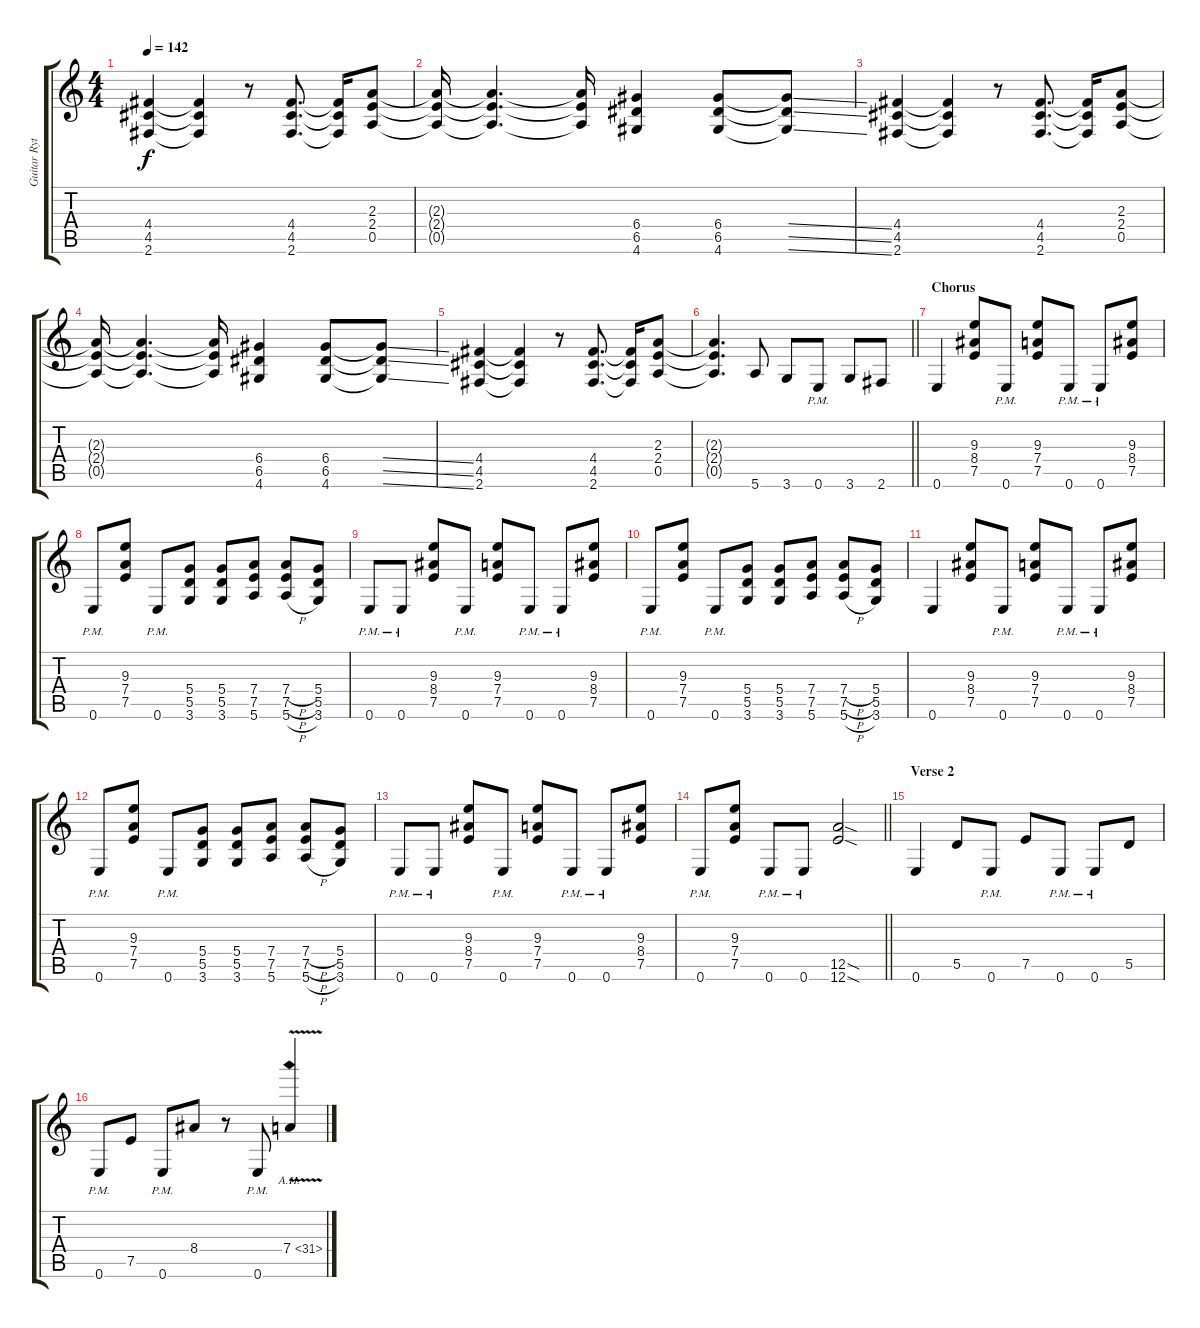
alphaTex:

\track ("Guitar Rythm" "Guitar Ryt") {instrument distortionguitar}
\staff {score tabs}
\tuning (E4 B3 G3 D3 A2 E2) {hide}
\ts (4 4)
\tempo 142
\clef g2
\ks c
(4.4 4.5 2.6).4{dy f} (4.4{t} 4.5{t} 2.6{t}).4 r.8 (4.4 4.5 2.6).8{d} (4.4{t} 4.5{t} 2.6{t}).16 (2.3 2.4 0.5).8 |
(2.3{t} 2.4{t} 0.5{t}).16 (2.3{t} 2.4{t} 0.5{t}).4{d} (2.3{t} 2.4{t} 0.5{t}).16 (6.4 6.5 4.6).4 (6.4 6.5 4.6).8 (6.4{ss t} 6.5{ss t} 4.6{ss t}).8 |
(4.4 4.5 2.6).4 (4.4{t} 4.5{t} 2.6{t}).4 r.8 (4.4 4.5 2.6).8{d} (4.4{t} 4.5{t} 2.6{t}).16 (2.3 2.4 0.5).8 |
(2.3{t} 2.4{t} 0.5{t}).16 (2.3{t} 2.4{t} 0.5{t}).4{d} (2.3{t} 2.4{t} 0.5{t}).16 (6.4 6.5 4.6).4 (6.4 6.5 4.6).8 (6.4{ss t} 6.5{ss t} 4.6{ss t}).8 |
(4.4 4.5 2.6).4 (4.4{t} 4.5{t} 2.6{t}).4 r.8 (4.4 4.5 2.6).8{d} (4.4{t} 4.5{t} 2.6{t}).16 (2.3 2.4 0.5).8 |
\barLineRight lightlight
(2.3{t} 2.4{t} 0.5{t}).4{d} 5.6.8 3.6.8 0.6{pm}.8 3.6.8 2.6.8 |
\section ("" "Chorus")
0.6.4 (9.3 8.4 7.5).8 0.6{pm}.8 (9.3 7.4 7.5).8 0.6{pm}.8 0.6{pm}.8 (9.3 8.4 7.5).8 |
0.6{pm}.8 (9.3 7.4 7.5).8 0.6{pm}.8 (5.4 5.5 3.6).8 (5.4 5.5 3.6).8 (7.4 7.5 5.6).8 (7.4{h} 7.5{h} 5.6{h}).8 (5.4 5.5 3.6).8 |
0.6{pm}.8 0.6{pm}.8 (9.3 8.4 7.5).8 0.6{pm}.8 (9.3 7.4 7.5).8 0.6{pm}.8 0.6{pm}.8 (9.3 8.4 7.5).8 |
0.6{pm}.8 (9.3 7.4 7.5).8 0.6{pm}.8 (5.4 5.5 3.6).8 (5.4 5.5 3.6).8 (7.4 7.5 5.6).8 (7.4{h} 7.5{h} 5.6{h}).8 (5.4 5.5 3.6).8 |
0.6.4 (9.3 8.4 7.5).8 0.6{pm}.8 (9.3 7.4 7.5).8 0.6{pm}.8 0.6{pm}.8 (9.3 8.4 7.5).8 |
0.6{pm}.8 (9.3 7.4 7.5).8 0.6{pm}.8 (5.4 5.5 3.6).8 (5.4 5.5 3.6).8 (7.4 7.5 5.6).8 (7.4{h} 7.5{h} 5.6{h}).8 (5.4 5.5 3.6).8 |
0.6{pm}.8 0.6{pm}.8 (9.3 8.4 7.5).8 0.6{pm}.8 (9.3 7.4 7.5).8 0.6{pm}.8 0.6{pm}.8 (9.3 8.4 7.5).8 |
\barLineRight lightlight
0.6{pm}.8 (9.3 7.4 7.5).8 0.6{pm}.8 0.6{pm}.8 (12.5{sod} 12.6{sod}).2 |
\section ("" "Verse 2")
0.6.4 5.5.8 0.6{pm}.8 7.5.8 0.6{pm}.8 0.6{pm}.8 5.5.8 |
0.6{pm}.8 7.5.8 0.6{pm}.8 8.4.8 r.8 0.6{pm}.8 7.4{ah 24 v}.4
